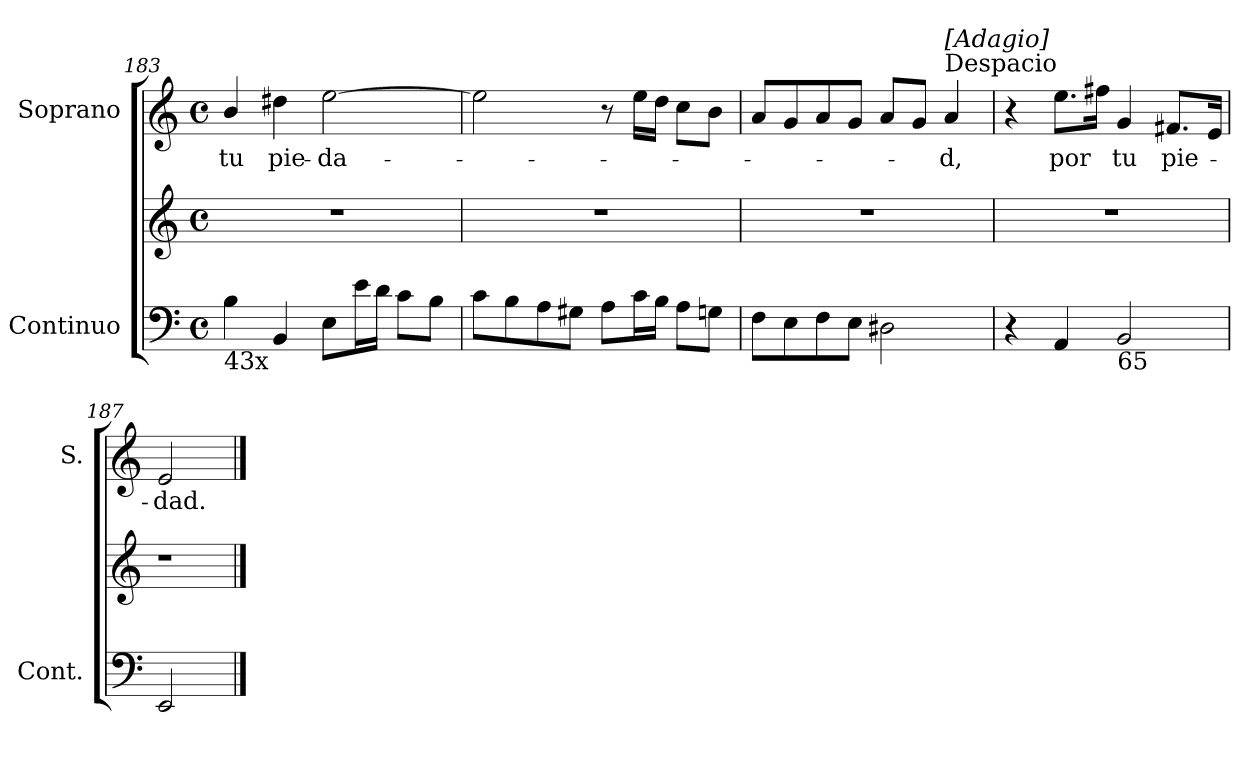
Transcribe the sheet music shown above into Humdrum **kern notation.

**kern	**kern	**kern	**text
*part2	*part2	*part1	*part1
*staff3	*staff2	*staff1	*staff1
*I"Continuo	*	*I"Soprano	*
*I'Cont.	*	*I'S.	*
!!LO:LB:g=z
*clefF4	*clefG2	*clefG2	*
*k[]	*k[]	*k[]	*
*C:	*C:	*C:	*
*M4/4	*M4/4	*M4/4	*
*met(c)	*met(c)	*met(c)	*
=183	=183	=183	=183
!LO:TX:b:t=43x	!	!	!
!	!	!	!LO:LY:b:color=#000000
4Bi\	1r	4bi/	tu
!	!	!	!LO:LY:b:color=#000000
4BBi/	.	4dd#Xi\	pie-
!	!	!	!LO:LY:b:color=#000000
8Ei\L	.	[2eei\	-da-
16ei\L	.	.	.
16di\JJ	.	.	.
8ci\L	.	.	.
8Bi\J	.	.	.
=184	=184	=184	=184
8ci\L	1r	2eei\]	.
8Bi\	.	.	.
8Ai\	.	.	.
8G#Xi\J	.	.	.
8Ai\L	.	8r	.
16ci\L	.	16eei\LL	.
16Bi\JJ	.	16ddi\JJ	.
8Ai\L	.	8cci\L	.
8Gni\J	.	8bi\J	.
=185	=185	=185	=185
8Fi\L	1r	8ai/L	.
8Ei\	.	8gi/	.
8Fi\	.	8ai/	.
8Ei\J	.	8gi/J	.
2D#Xi\	.	8ai/L	.
.	.	8gi/J	.
!	!	!LO:TX:a:t=Despacio	!
!	!	!LO:TX:t=[Adagio]	!
!	!	!	!LO:LY:b:color=#000000
.	.	4ai/	-d,
=186	=186	=186	=186
4r	1r	4r	.
!	!	!	!LO:LY:b:color=#000000
4AAi/	.	8.eei\L	por
.	.	16ff#Xi\Jk	.
!LO:TX:b:t=65	!	!	!
!	!	!	!LO:LY:b:color=#000000
2BBi/	.	4gi/	tu
!	!	!	!LO:LY:b:color=#000000
.	.	8.f#Xi/L	pie-
.	.	16ei/Jk	.
=187	=187	=187	=187
!	!LO:N:vis=1	!	!
!	!	!	!LO:LY:b:color=#000000
2EEi/	2r	2ei/	-dad.
==	==	==	==
*-	*-	*-	*-
